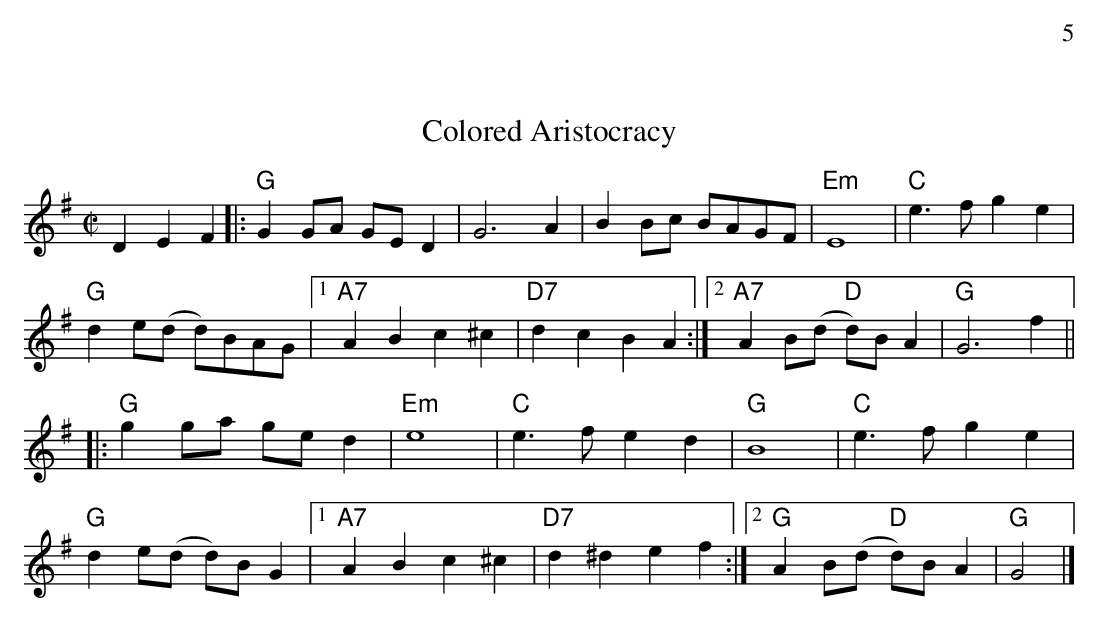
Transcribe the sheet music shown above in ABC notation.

X:1
%%begintext right
%%5
%%endtext
T: Colored Aristocracy
M: C|
L: 1/8
K: G
D2E2F2|: "G"G2GA GE D2 | G6 A2 | B2Bc BAGF |"Em" E8 | "C"e3fg2e2 |
"G"d2e(d d)BAG|1 "A7"A2 B2c2^c2 |"D7"d2c2B2A2 :|2 "A7"A2B(d "D"d)B A2 | "G"G6f2||
|: "G"g2 ga ged2 | "Em"e8 | "C"e3fe2d2 | "G"B8  | "C"e3fg2e2 |
 "G"d2e(d d)BG2|1 "A7"A2B2 c2^c2 | "D7"d2^d2 e2f2 :|2 "G"A2B(d "D"d)BA2 | "G"G4 |]
